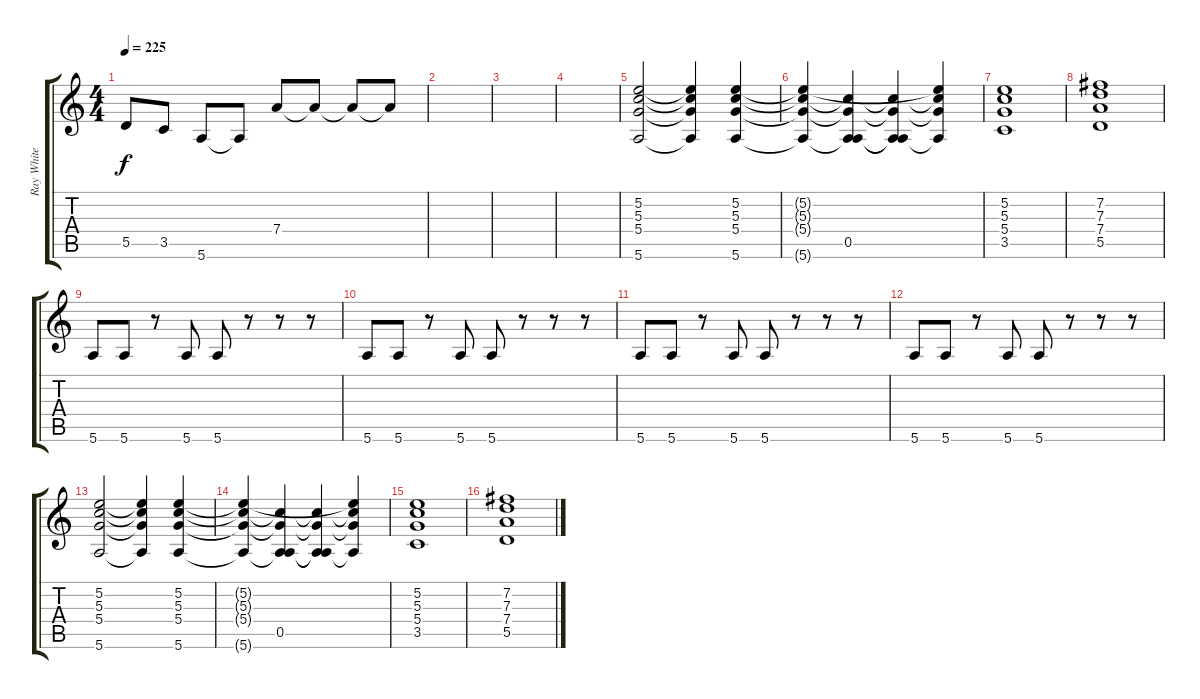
\track ("Ray White" "Ray White") {instrument electricguitarjazz}
\staff {score tabs}
\tuning (E4 B3 G3 D3 A2 E2) {hide}
\ts (4 4)
\tempo 225
\clef g2
\ks c
5.5{t}.8{dy f} 3.5.8 5.6.8 5.6{t}.8 7.4.8 7.4{t}.8 7.4{t}.8 7.4{t}.8 |
|
|
|
(5.2 5.3 5.4 5.6).2 (5.2{t} 5.3{t} 5.4{t} 5.6{t}).4 (5.2 5.3 5.4 5.6).4 |
(5.2{t} 5.3{t} 5.4{t} 5.6{t}).4 (5.3{t} 5.4{t} 0.5 5.6{t}).4 (5.3{t} 5.4{t} 0.5{t} 5.6{t}).4 (5.2{t} 5.3{t} 5.4{t} 5.6{t}).4 |
(5.2 5.3 5.4 3.5).1 |
(7.2 7.3 7.4 5.5).1 |
5.6.8 5.6.8 r.8 5.6.8 5.6.8 r.8 r.8 r.8 |
5.6.8 5.6.8 r.8 5.6.8 5.6.8 r.8 r.8 r.8 |
5.6.8 5.6.8 r.8 5.6.8 5.6.8 r.8 r.8 r.8 |
5.6.8 5.6.8 r.8 5.6.8 5.6.8 r.8 r.8 r.8 |
(5.2 5.3 5.4 5.6).2 (5.2{t} 5.3{t} 5.4{t} 5.6{t}).4 (5.2 5.3 5.4 5.6).4 |
(5.2{t} 5.3{t} 5.4{t} 5.6{t}).4 (5.3{t} 5.4{t} 0.5 5.6{t}).4 (5.3{t} 5.4{t} 0.5{t} 5.6{t}).4 (5.2{t} 5.3{t} 5.4{t} 5.6{t}).4 |
(5.2 5.3 5.4 3.5).1 |
(7.2 7.3 7.4 5.5).1
